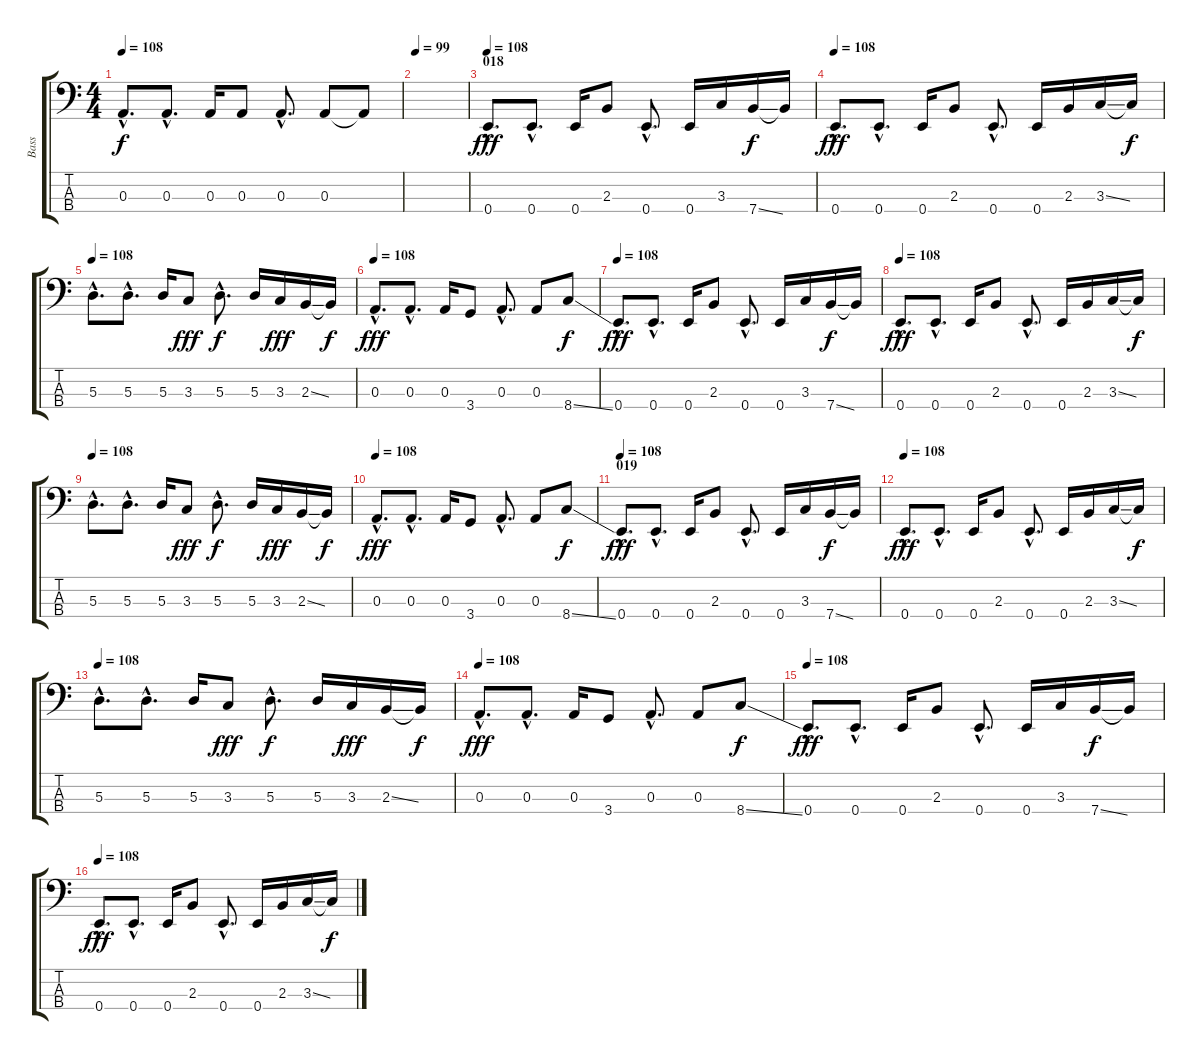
\track ("Bass" "Bass") {instrument electricbasspick}
\staff {score tabs}
\tuning (G2 D2 A1 E1) {hide}
\ts (4 4)
\tempo 108
\clef f4
\ks c
0.3{hac}.8{d dy f} 0.3{hac}.8{d} 0.3.16 0.3.8 0.3{hac}.8{d} 0.3.8 0.3{t}.8 |
\tempo 99
|
\section ("" "018")
\tempo 108
0.4{hac}.8{d dy fff} 0.4{hac}.8{d} 0.4.16 2.3.8 0.4{hac}.8{d} 0.4.16 3.3.16 7.4{ss}.16{dy f} 7.4{t}.16 |
\tempo 108
0.4{hac}.8{d dy fff} 0.4{hac}.8{d} 0.4.16 2.3.8 0.4{hac}.8{d} 0.4.16 2.3.16 3.3{ss}.16 3.3{t}.16{dy f} |
\tempo 108
5.3{hac}.8{d} 5.3{hac}.8{d} 5.3.16 3.3.8{dy fff} 5.3{hac}.8{d dy f} 5.3.16 3.3.16{dy fff} 2.3{ss}.16 2.3{t}.16{dy f} |
\tempo 108
0.3{hac}.8{d dy fff} 0.3{hac}.8{d} 0.3.16 3.4.8 0.3{hac}.8{d} 0.3.8 8.4{ss}.8{dy f} |
\tempo 108
0.4{hac}.8{d dy fff} 0.4{hac}.8{d} 0.4.16 2.3.8 0.4{hac}.8{d} 0.4.16 3.3.16 7.4{ss}.16{dy f} 7.4{t}.16 |
\tempo 108
0.4{hac}.8{d dy fff} 0.4{hac}.8{d} 0.4.16 2.3.8 0.4{hac}.8{d} 0.4.16 2.3.16 3.3{ss}.16 3.3{t}.16{dy f} |
\tempo 108
5.3{hac}.8{d} 5.3{hac}.8{d} 5.3.16 3.3.8{dy fff} 5.3{hac}.8{d dy f} 5.3.16 3.3.16{dy fff} 2.3{ss}.16 2.3{t}.16{dy f} |
\tempo 108
0.3{hac}.8{d dy fff} 0.3{hac}.8{d} 0.3.16 3.4.8 0.3{hac}.8{d} 0.3.8 8.4{ss}.8{dy f} |
\section ("" "019")
\tempo 108
0.4{hac}.8{d dy fff} 0.4{hac}.8{d} 0.4.16 2.3.8 0.4{hac}.8{d} 0.4.16 3.3.16 7.4{ss}.16{dy f} 7.4{t}.16 |
\tempo 108
0.4{hac}.8{d dy fff} 0.4{hac}.8{d} 0.4.16 2.3.8 0.4{hac}.8{d} 0.4.16 2.3.16 3.3{ss}.16 3.3{t}.16{dy f} |
\tempo 108
5.3{hac}.8{d} 5.3{hac}.8{d} 5.3.16 3.3.8{dy fff} 5.3{hac}.8{d dy f} 5.3.16 3.3.16{dy fff} 2.3{ss}.16 2.3{t}.16{dy f} |
\tempo 108
0.3{hac}.8{d dy fff} 0.3{hac}.8{d} 0.3.16 3.4.8 0.3{hac}.8{d} 0.3.8 8.4{ss}.8{dy f} |
\tempo 108
0.4{hac}.8{d dy fff} 0.4{hac}.8{d} 0.4.16 2.3.8 0.4{hac}.8{d} 0.4.16 3.3.16 7.4{ss}.16{dy f} 7.4{t}.16 |
\tempo 108
0.4{hac}.8{d dy fff} 0.4{hac}.8{d} 0.4.16 2.3.8 0.4{hac}.8{d} 0.4.16 2.3.16 3.3{ss}.16 3.3{t}.16{dy f}
